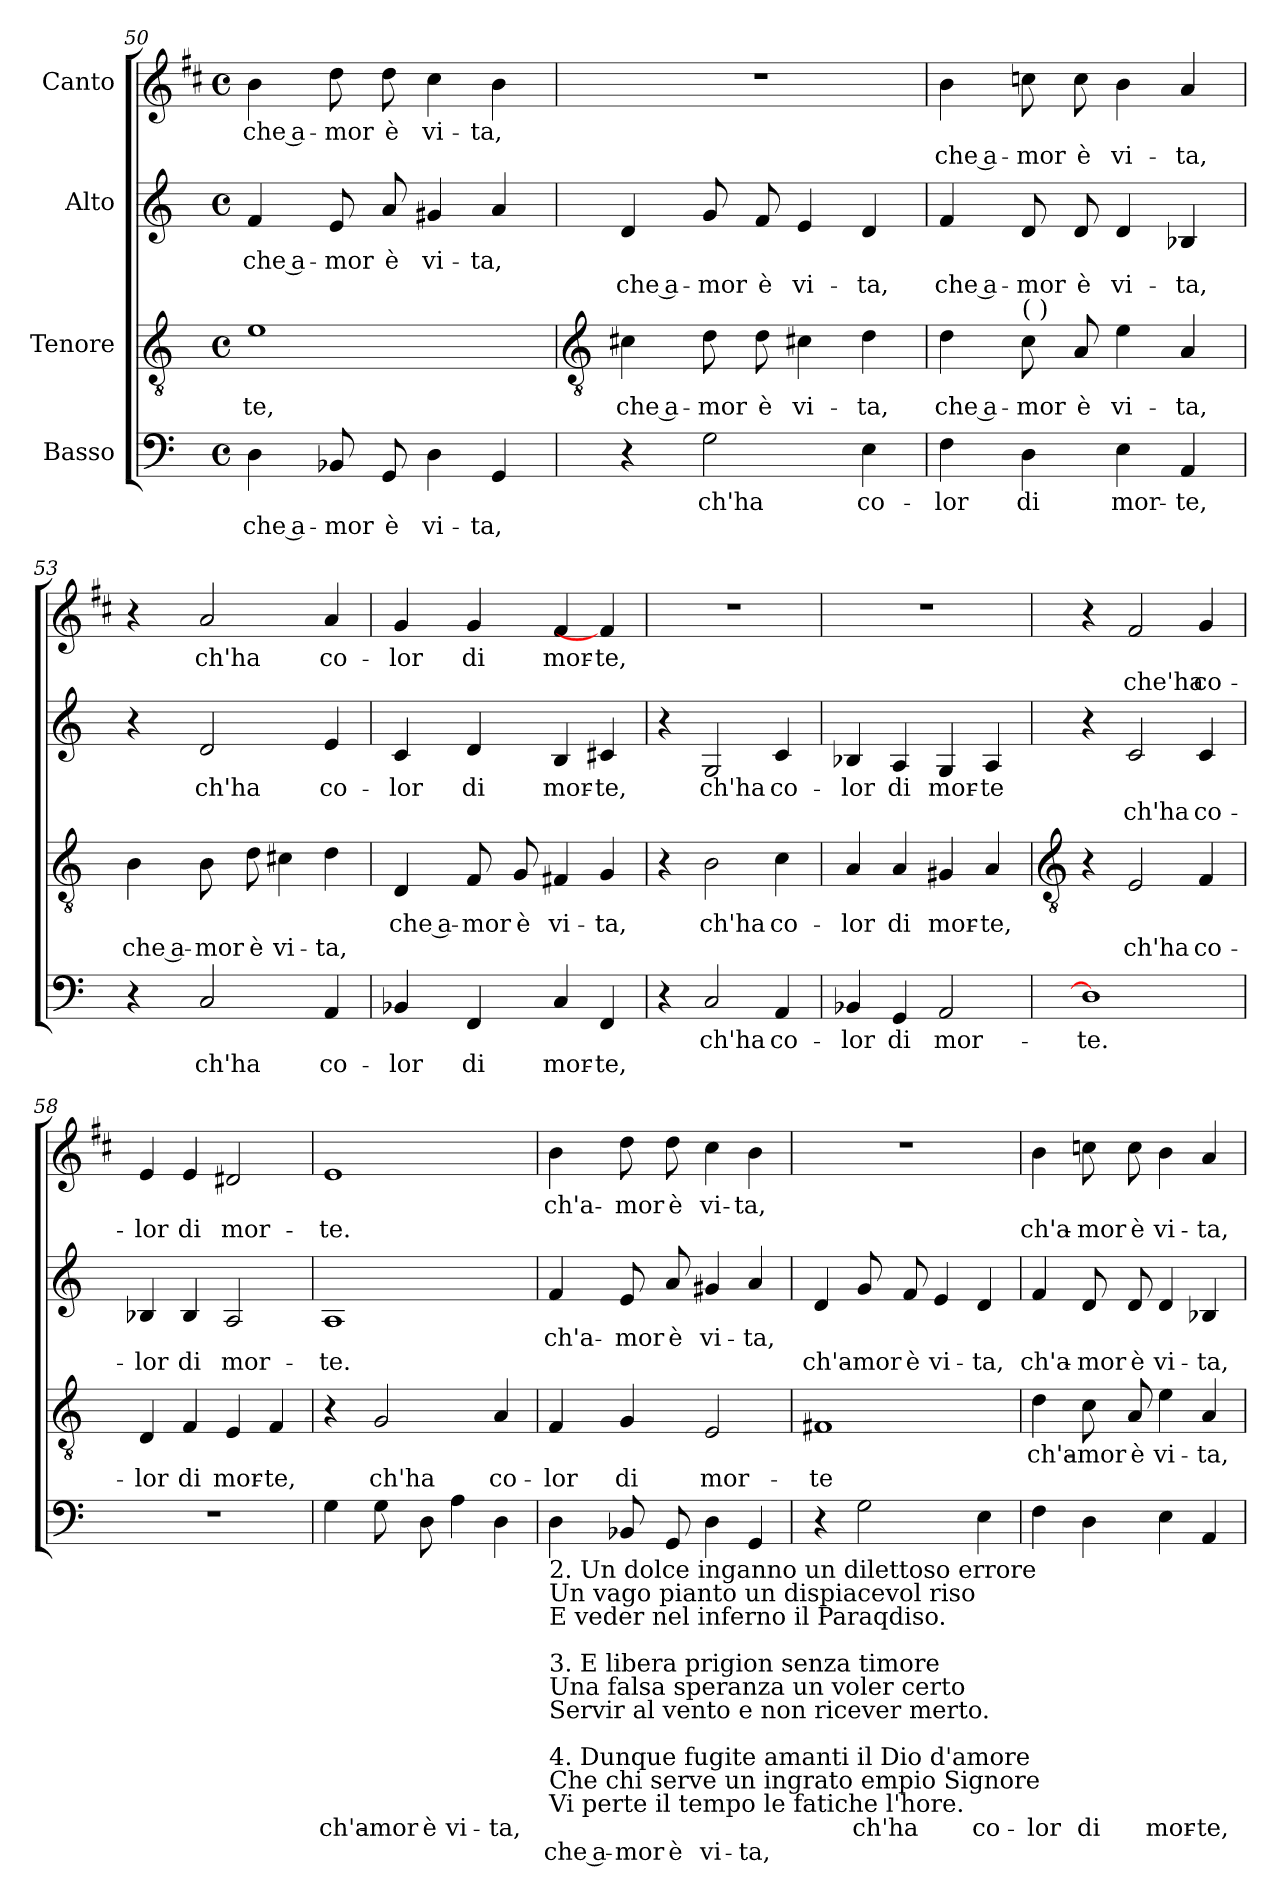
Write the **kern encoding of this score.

**kern	**text	**text	**kern	**text	**text	**kern	**text	**text	**kern	**text	**text
*part4	*part4	*part4	*part3	*part3	*part3	*part2	*part2	*part2	*part1	*part1	*part1
*staff4	*staff4	*staff4	*staff3	*staff3	*staff3	*staff2	*staff2	*staff2	*staff1	*staff1	*staff1
*I"Basso	*	*	*I"Tenore	*	*	*I"Alto	*	*	*I"Canto	*	*
*clefF4	*	*	*clefGv2	*	*	*clefG2	*	*	*clefG2	*	*
*	*	*	*	*	*	*	*	*	*ITrd1c2	*	*
*k[]	*	*	*k[]	*	*	*k[]	*	*	*k[]	*	*
*C:	*	*	*C:	*	*	*C:	*	*	*C:	*	*
*M4/4	*	*	*M4/4	*	*	*M4/4	*	*	*M4/4	*	*
*met(c)	*	*	*met(c)	*	*	*met(c)	*	*	*met(c)	*	*
=50	=50	=50	=50	=50	=50	=50	=50	=50	=50	=50	=50
!	!	!LO:LY:b	!	!LO:LY:b	!	!	!LO:LY:b	!	!	!LO:LY:b	!
4D	.	che a-	1e	-te,	.	4f	che a-	.	4a	che a-	.
!	!	!LO:LY:b	!	!	!	!	!LO:LY:b	!	!	!LO:LY:b	!
8BB-X	.	-mor	.	.	.	8e	-mor	.	8cc	-mor	.
!	!	!LO:LY:b	!	!	!	!	!LO:LY:b	!	!	!LO:LY:b	!
8GG	.	è	.	.	.	8a	è	.	8cc	è	.
!	!	!LO:LY:b	!	!	!	!	!LO:LY:b	!	!	!LO:LY:b	!
4D	.	vi-	.	.	.	4g#X	vi-	.	4b	vi-	.
!	!	!LO:LY:b	!	!	!	!	!LO:LY:b	!	!	!LO:LY:b	!
4GG	.	-ta,	.	.	.	4a	-ta,	.	4a	-ta,	.
!!LO:LB:g=z
=51	=51	=51	=51	=51	=51	=51	=51	=51	=51	=51	=51
*	*	*	*clefGv2	*	*	*	*	*	*	*	*
!	!	!	!	!LO:LY:b	!	!	!	!LO:LY:b	!	!	!
4r	.	.	4c#X	che a-	.	4d	.	che a-	1r	.	.
!	!LO:LY:b	!	!	!LO:LY:b	!	!	!	!LO:LY:b	!	!	!
2G	ch'ha	.	8d	-mor	.	8g	.	-mor	.	.	.
!	!	!	!	!LO:LY:b	!	!	!	!LO:LY:b	!	!	!
.	.	.	8d	è	.	8f	.	è	.	.	.
!	!	!	!	!LO:LY:b	!	!	!	!LO:LY:b	!	!	!
.	.	.	4c#X	vi-	.	4e	.	vi-	.	.	.
!	!LO:LY:b	!	!	!LO:LY:b	!	!	!	!LO:LY:b	!	!	!
4E	co-	.	4d	-ta,	.	4d	.	-ta,	.	.	.
=52	=52	=52	=52	=52	=52	=52	=52	=52	=52	=52	=52
!	!LO:LY:b	!	!	!LO:LY:b	!	!	!	!LO:LY:b	!	!	!LO:LY:b
4F	-lor	.	4d	che a-	.	4f	.	che a-	4a	.	che a-
!	!	!	!LO:TX:a:t=(  )	!	!	!	!	!	!	!	!
!	!LO:LY:b	!	!	!LO:LY:b	!	!	!	!LO:LY:b	!	!	!LO:LY:b
4D	di	.	8c	-mor	.	8d	.	-mor	8b-X	.	-mor
!	!	!	!	!LO:LY:b	!	!	!	!LO:LY:b	!	!	!LO:LY:b
.	.	.	8A	è	.	8d	.	è	8b-	.	è
!	!LO:LY:b	!	!	!LO:LY:b	!	!	!	!LO:LY:b	!	!	!LO:LY:b
4E	mor-	.	4e	vi-	.	4d	.	vi-	4a	.	vi-
!	!LO:LY:b	!	!	!LO:LY:b	!	!	!	!LO:LY:b	!	!	!LO:LY:b
4AA	-te,	.	4A	-ta,	.	4B-X	.	-ta,	4g	.	-ta,
!!LO:LB:g=z
=53	=53	=53	=53	=53	=53	=53	=53	=53	=53	=53	=53
!	!	!	!	!	!LO:LY:b	!	!	!	!	!	!
4r	.	.	4B	.	che a-	4r	.	.	4r	.	.
!	!	!LO:LY:b	!	!	!LO:LY:b	!	!LO:LY:b	!	!	!LO:LY:b	!
2C	.	ch'ha	8B	.	-mor	2d	ch'ha	.	2g	ch'ha	.
!	!	!	!	!	!LO:LY:b	!	!	!	!	!	!
.	.	.	8d	.	è	.	.	.	.	.	.
!	!	!	!	!	!LO:LY:b	!	!	!	!	!	!
.	.	.	4c#X	.	vi-	.	.	.	.	.	.
!	!	!LO:LY:b	!	!	!LO:LY:b	!	!LO:LY:b	!	!	!LO:LY:b	!
4AA	.	co-	4d	.	-ta,	4e	co-	.	4g	co-	.
=54	=54	=54	=54	=54	=54	=54	=54	=54	=54	=54	=54
!	!	!LO:LY:b	!	!LO:LY:b	!	!	!LO:LY:b	!	!	!LO:LY:b	!
4BB-X	.	-lor	4D	che a-	.	4c	-lor	.	4f	-lor	.
!	!	!LO:LY:b	!	!LO:LY:b	!	!	!LO:LY:b	!	!	!LO:LY:b	!
4FF	.	di	8F	-mor	.	4d	di	.	4f	di	.
!	!	!	!	!LO:LY:b	!	!	!	!	!	!	!
.	.	.	8G	è	.	.	.	.	.	.	.
!	!	!LO:LY:b	!	!LO:LY:b	!	!	!LO:LY:b	!	!	!LO:LY:b	!
4C	.	mor-	4F#X	vi-	.	4B	mor-	.	4e	mor-	.
!	!	!LO:LY:b	!	!LO:LY:b	!	!	!LO:LY:b	!	!	!LO:LY:b	!
4FF	.	-te,	4G	-ta,	.	4c#X	-te,	.	4e]	-te,	.
!!LO:LB:g=z
=55	=55	=55	=55	=55	=55	=55	=55	=55	=55	=55	=55
4r	.	.	4r	.	.	4r	.	.	1r	.	.
!	!LO:LY:b	!	!	!LO:LY:b	!	!	!LO:LY:b	!	!	!	!
2C	ch'ha	.	2B	ch'ha	.	2G	ch'ha	.	.	.	.
!	!LO:LY:b	!	!	!LO:LY:b	!	!	!LO:LY:b	!	!	!	!
4AA	co-	.	4c	co-	.	4c	co-	.	.	.	.
=56	=56	=56	=56	=56	=56	=56	=56	=56	=56	=56	=56
!	!LO:LY:b	!	!	!LO:LY:b	!	!	!LO:LY:b	!	!	!	!
4BB-X	-lor	.	4A	-lor	.	4B-X	-lor	.	1r	.	.
!	!LO:LY:b	!	!	!LO:LY:b	!	!	!LO:LY:b	!	!	!	!
4GG	di	.	4A	di	.	4A	di	.	.	.	.
!	!LO:LY:b	!	!	!LO:LY:b	!	!	!LO:LY:b	!	!	!	!
2AA	mor-	.	4G#X	mor-	.	4G	mor-	.	.	.	.
!	!	!	!	!LO:LY:b	!	!	!LO:LY:b	!	!	!	!
.	.	.	4A	-te,	.	4A	-te	.	.	.	.
!!LO:LB:g=z
=57	=57	=57	=57	=57	=57	=57	=57	=57	=57	=57	=57
*	*	*	*clefGv2	*	*	*	*	*	*	*	*
!	!LO:LY:b	!	!	!	!	!	!	!	!	!	!
1D]	-te.	.	4r	.	.	4r	.	.	4r	.	.
!	!	!	!	!	!LO:LY:b	!	!	!LO:LY:b	!	!	!LO:LY:b
.	.	.	2E	.	ch'ha	2c	.	ch'ha	2e	.	che'ha
!	!	!	!	!	!LO:LY:b	!	!	!LO:LY:b	!	!	!LO:LY:b
.	.	.	4F	.	co-	4c	.	co-	4f	.	co-
=58	=58	=58	=58	=58	=58	=58	=58	=58	=58	=58	=58
!	!	!	!	!	!LO:LY:b	!	!	!LO:LY:b	!	!	!LO:LY:b
1r	.	.	4D	.	-lor	4B-X	.	-lor	4d	.	-lor
!	!	!	!	!	!LO:LY:b	!	!	!LO:LY:b	!	!	!LO:LY:b
.	.	.	4F	.	di	4B-	.	di	4d	.	di
!	!	!	!	!	!LO:LY:b	!	!	!LO:LY:b	!	!	!LO:LY:b
.	.	.	4E	.	mor-	2A	.	mor-	2c#X	.	mor-
!	!	!	!	!	!LO:LY:b	!	!	!	!	!	!
.	.	.	4F	.	-te,	.	.	.	.	.	.
=59	=59	=59	=59	=59	=59	=59	=59	=59	=59	=59	=59
!	!LO:LY:b	!	!	!	!	!	!	!LO:LY:b	!	!	!LO:LY:b
4G	ch'a-	.	4r	.	.	1A	.	-te.	1d	.	-te.
!	!LO:LY:b	!	!	!	!LO:LY:b	!	!	!	!	!	!
8G	-mor	.	2G	.	ch'ha	.	.	.	.	.	.
!	!LO:LY:b	!	!	!	!	!	!	!	!	!	!
8D	è	.	.	.	.	.	.	.	.	.	.
!	!LO:LY:b	!	!	!	!	!	!	!	!	!	!
4A	vi-	.	.	.	.	.	.	.	.	.	.
!	!LO:LY:b	!	!	!	!LO:LY:b	!	!	!	!	!	!
4D	-ta,	.	4A	.	co-	.	.	.	.	.	.
!!LO:LB:g=z
=60	=60	=60	=60	=60	=60	=60	=60	=60	=60	=60	=60
!LO:TX:b:t=2. Un dolce inganno un dilettoso errore\nUn vago pianto un dispiacevol riso\nE veder nel inferno il Paraqdiso.\n\n3. E libera prigion senza timore\nUna falsa speranza un voler certo\nServir al vento e non ricever merto.\n\n4. Dunque fugite amanti il Dio d'amore\nChe chi serve un ingrato empio Signore\nVi perte il tempo le fatiche l'hore.	!	!	!	!	!	!	!	!	!	!	!
!	!	!LO:LY:b	!	!	!LO:LY:b	!	!LO:LY:b	!	!	!LO:LY:b	!
4D	.	che a-	4F	.	-lor	4f	ch'a-	.	4a	ch'a-	.
!	!	!LO:LY:b	!	!	!LO:LY:b	!	!LO:LY:b	!	!	!LO:LY:b	!
8BB-X	.	-mor	4G	.	di	8e	-mor	.	8cc	-mor	.
!	!	!LO:LY:b	!	!	!	!	!LO:LY:b	!	!	!LO:LY:b	!
8GG	.	è	.	.	.	8a	è	.	8cc	è	.
!	!	!LO:LY:b	!	!	!LO:LY:b	!	!LO:LY:b	!	!	!LO:LY:b	!
4D	.	vi-	2E	.	mor-	4g#X	vi-	.	4b	vi-	.
!	!	!LO:LY:b	!	!	!	!	!LO:LY:b	!	!	!LO:LY:b	!
4GG	.	-ta,	.	.	.	4a	-ta,	.	4a	-ta,	.
=61	=61	=61	=61	=61	=61	=61	=61	=61	=61	=61	=61
!	!	!	!	!	!LO:LY:b	!	!	!LO:LY:b	!	!	!
4r	.	.	1F#X	.	-te	4d	.	ch'a-	1r	.	.
!	!LO:LY:b	!	!	!	!	!	!	!LO:LY:b	!	!	!
2G	ch'ha	.	.	.	.	8g	.	-mor	.	.	.
!	!	!	!	!	!	!	!	!LO:LY:b	!	!	!
.	.	.	.	.	.	8f	.	è	.	.	.
!	!	!	!	!	!	!	!	!LO:LY:b	!	!	!
.	.	.	.	.	.	4e	.	vi-	.	.	.
!	!LO:LY:b	!	!	!	!	!	!	!LO:LY:b	!	!	!
4E	co-	.	.	.	.	4d	.	-ta,	.	.	.
!!LO:LB:g=z
=62	=62	=62	=62	=62	=62	=62	=62	=62	=62	=62	=62
!	!LO:LY:b	!	!	!LO:LY:b	!	!	!	!LO:LY:b	!	!	!LO:LY:b
4F	-lor	.	4d	ch'a-	.	4f	.	ch'a-	4a	.	ch'a-
!	!LO:LY:b	!	!	!LO:LY:b	!	!	!	!LO:LY:b	!	!	!LO:LY:b
4D	di	.	8c	-mor	.	8d	.	-mor	8b-X	.	-mor
!	!	!	!	!LO:LY:b	!	!	!	!LO:LY:b	!	!	!LO:LY:b
.	.	.	8A	è	.	8d	.	è	8b-	.	è
!	!LO:LY:b	!	!	!LO:LY:b	!	!	!	!LO:LY:b	!	!	!LO:LY:b
4E	mor-	.	4e	vi-	.	4d	.	vi-	4a	.	vi-
!	!LO:LY:b	!	!	!LO:LY:b	!	!	!	!LO:LY:b	!	!	!LO:LY:b
4AA	-te,	.	4A	-ta,	.	4B-X	.	-ta,	4g	.	-ta,
=	=	=	=	=	=	=	=	=	=	=	=
*-	*-	*-	*-	*-	*-	*-	*-	*-	*-	*-	*-
